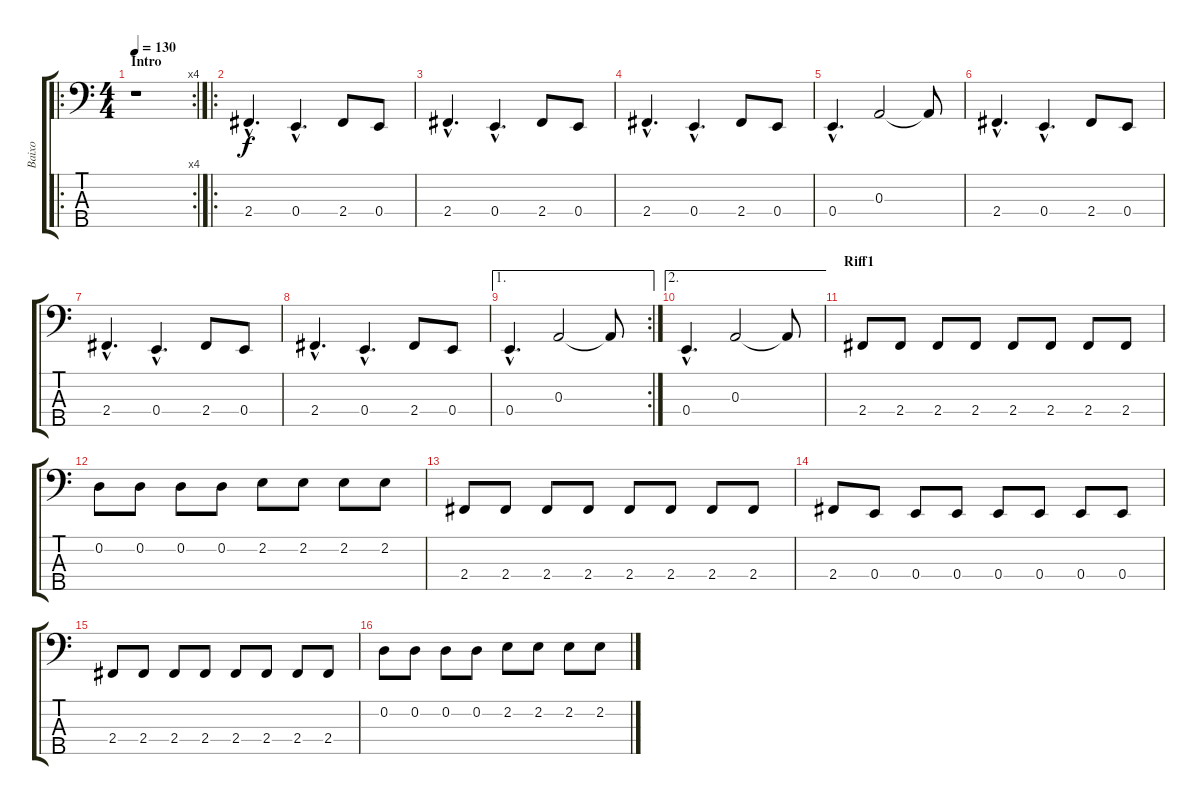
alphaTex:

\track ("Baixo" "Baixo") {instrument electricbassfinger}
\staff {score tabs}
\tuning (G2 D2 A1 E1 B0) {hide}
\ro
\rc 4
\ts (4 4)
\section ("" "Intro")
\tempo 130
\clef f4
\ks c
r.1{dy f instrument electricbassfinger} |
\ro
2.4{hac}.4{d} 0.4{hac}.4{d} 2.4.8 0.4.8 |
2.4{hac}.4{d} 0.4{hac}.4{d} 2.4.8 0.4.8 |
2.4{hac}.4{d} 0.4{hac}.4{d} 2.4.8 0.4.8 |
0.4{hac}.4{d} 0.3.2 0.3{t}.8 |
2.4{hac}.4{d} 0.4{hac}.4{d} 2.4.8 0.4.8 |
2.4{hac}.4{d} 0.4{hac}.4{d} 2.4.8 0.4.8 |
2.4{hac}.4{d} 0.4{hac}.4{d} 2.4.8 0.4.8 |
\ae 1
\rc 2
0.4{hac}.4{d} 0.3.2 0.3{t}.8 |
\ae 2
0.4{hac}.4{d} 0.3.2 0.3{t}.8 |
\section ("" "Riff1")
2.4.8 2.4.8 2.4.8 2.4.8 2.4.8 2.4.8 2.4.8 2.4.8 |
0.2.8 0.2.8 0.2.8 0.2.8 2.2.8 2.2.8 2.2.8 2.2.8 |
2.4.8 2.4.8 2.4.8 2.4.8 2.4.8 2.4.8 2.4.8 2.4.8 |
2.4.8 0.4.8 0.4.8 0.4.8 0.4.8 0.4.8 0.4.8 0.4.8 |
2.4.8 2.4.8 2.4.8 2.4.8 2.4.8 2.4.8 2.4.8 2.4.8 |
0.2.8 0.2.8 0.2.8 0.2.8 2.2.8 2.2.8 2.2.8 2.2.8
